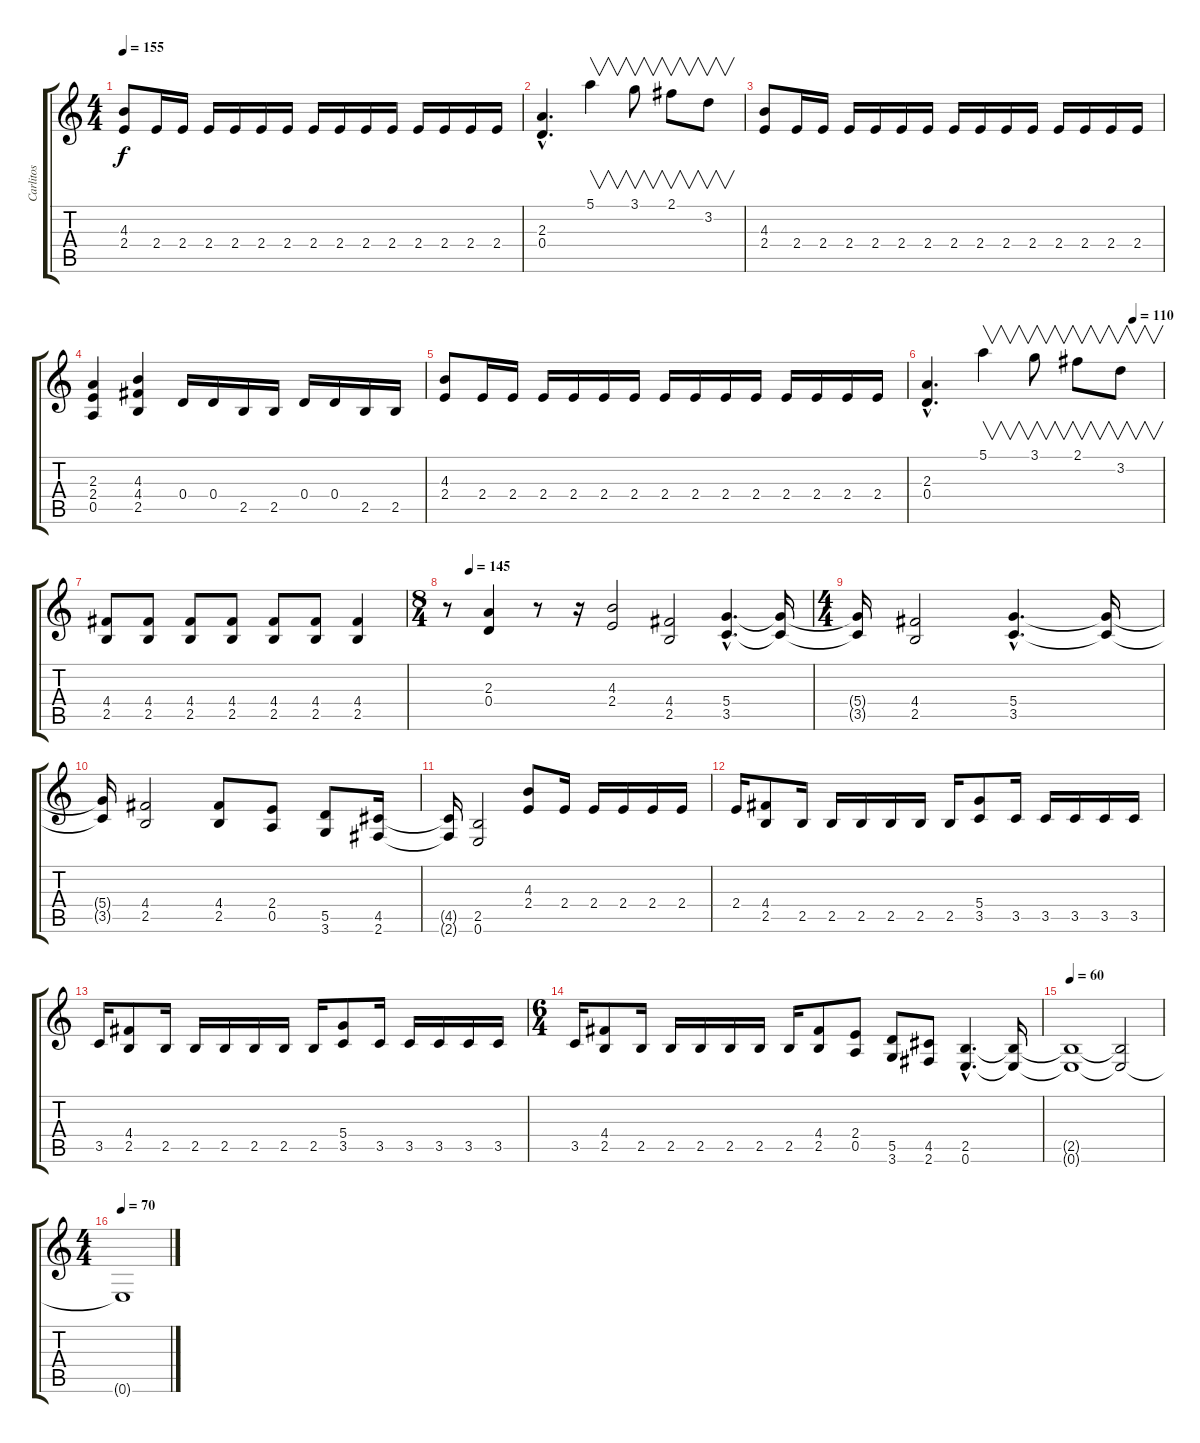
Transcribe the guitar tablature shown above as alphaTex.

\track ("Carlitos" "Carlitos") {instrument overdrivenguitar}
\staff {score tabs}
\tuning (E4 B3 G3 D3 A2 E2) {hide}
\ts (4 4)
\tempo 155
\clef g2
\ks c
(4.3 2.4).8{dy f} 2.4.16 2.4.16 2.4.16 2.4.16 2.4.16 2.4.16 2.4.16 2.4.16 2.4.16 2.4.16 2.4.16 2.4.16 2.4.16 2.4.16 |
(2.3{hac} 0.4{hac}).4{d} 5.1.4{v} 3.1.8{v} 2.1.8{v} 3.2.8{v} |
(4.3 2.4).8 2.4.16 2.4.16 2.4.16 2.4.16 2.4.16 2.4.16 2.4.16 2.4.16 2.4.16 2.4.16 2.4.16 2.4.16 2.4.16 2.4.16 |
(2.3 2.4 0.5).4 (4.3 4.4 2.5).4 0.4.16 0.4.16 2.5.16 2.5.16 0.4.16 0.4.16 2.5.16 2.5.16 |
(4.3 2.4).8 2.4.16 2.4.16 2.4.16 2.4.16 2.4.16 2.4.16 2.4.16 2.4.16 2.4.16 2.4.16 2.4.16 2.4.16 2.4.16 2.4.16 |
\tempo (110 0.875)
(2.3{hac} 0.4{hac}).4{d} 5.1.4{v} 3.1.8{v} 2.1.8{v} 3.2.8{v} |
(4.4 2.5).8 (4.4 2.5).8 (4.4 2.5).8 (4.4 2.5).8 (4.4 2.5).8 (4.4 2.5).8 (4.4 2.5).4 |
\ts (8 4)
\tempo (155 0.0625)
\tempo (145 0.0625)
r.8 (2.3 0.4).4 r.8 r.16 (4.3 2.4).2 (4.4 2.5).2 (5.4{hac} 3.5{hac}).4{d} (5.4{t} 3.5{t}).16 |
\ts (4 4)
(5.4{t} 3.5{t}).16 (4.4 2.5).2 (5.4{hac} 3.5{hac}).4{d} (5.4{t} 3.5{t}).16 |
(5.4{t} 3.5{t}).16 (4.4 2.5).2 (4.4 2.5).8 (2.4 0.5).8 (5.5 3.6).8 (4.5 2.6).16 |
(4.5{t} 2.6{t}).16 (2.5 0.6).2 (4.3 2.4).8 2.4.16 2.4.16 2.4.16 2.4.16 2.4.16 |
2.4.16 (4.4 2.5).8 2.5.16 2.5.16 2.5.16 2.5.16 2.5.16 2.5.16 (5.4 3.5).8 3.5.16 3.5.16 3.5.16 3.5.16 3.5.16 |
3.5.16 (4.4 2.5).8 2.5.16 2.5.16 2.5.16 2.5.16 2.5.16 2.5.16 (5.4 3.5).8 3.5.16 3.5.16 3.5.16 3.5.16 3.5.16 |
\ts (6 4)
3.5.16 (4.4 2.5).8 2.5.16 2.5.16 2.5.16 2.5.16 2.5.16 2.5.16 (4.4 2.5).8{balance 8} (2.4 0.5).8 (5.5 3.6).8 (4.5 2.6).8 (2.5{hac} 0.6{hac}).4{d} (2.5{t} 0.6{t}).16 |
\tempo 60
(2.5{t} 0.6{t}).1 (2.5{t} 0.6{t}).2 |
\ts (4 4)
\tempo 70
0.6{t}.1
